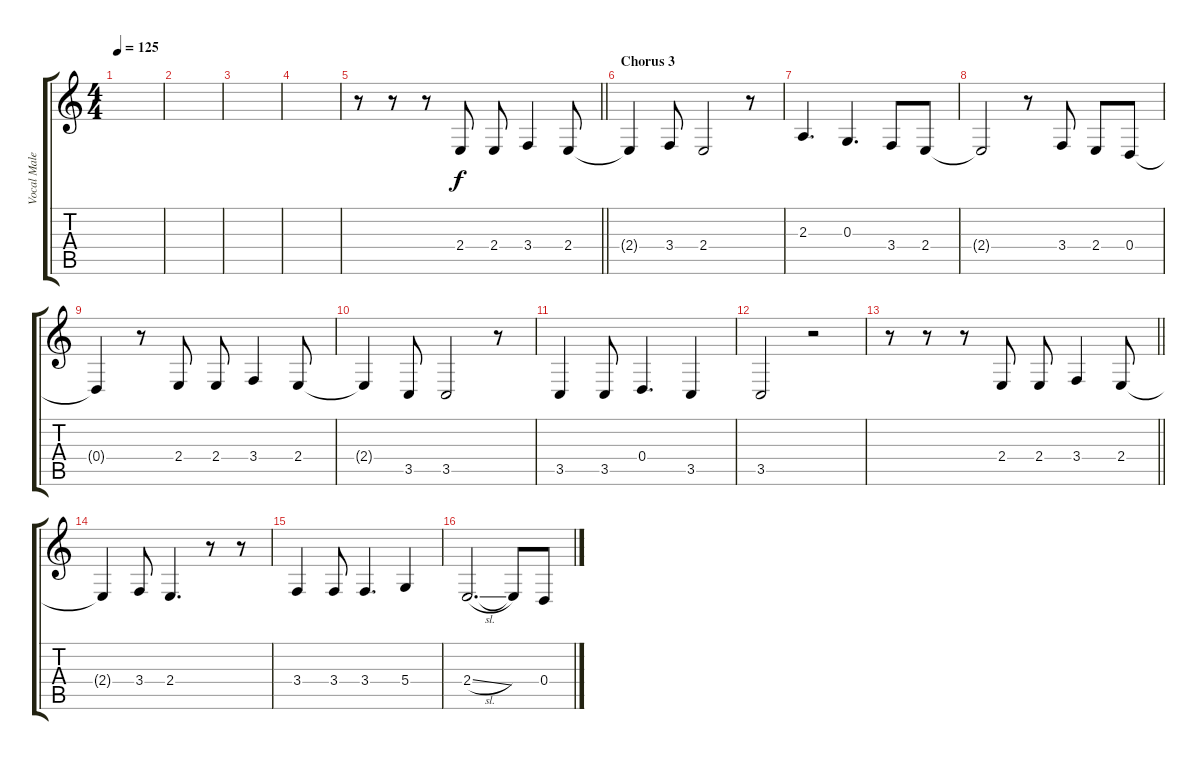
\track ("Vocal Male" "Vocal Male") {instrument lead2sawtooth}
\staff {score tabs}
\tuning (E4 B3 G3 D3 A2 E2) {hide}
\ts (4 4)
\tempo 125
\clef g2
\ks c
|
|
|
|
\barLineRight lightlight
r.8 r.8 r.8 2.4.8 2.4.8 3.4.4 2.4.8 |
\section ("" "Chorus 3")
2.4{t}.4 3.4.8 2.4.2 r.8 |
2.3.4{d} 0.3.4{d} 3.4.8 2.4.8 |
2.4{t}.2 r.8 3.4.8 2.4.8 0.4.8 |
0.4{t}.4 r.8 2.4.8 2.4.8 3.4.4 2.4.8 |
2.4{t}.4 3.5.8 3.5.2 r.8 |
3.5.4 3.5.8 0.4.4{d} 3.5.4 |
3.5.2 r.2 |
\barLineRight lightlight
r.8 r.8 r.8 2.4.8 2.4.8 3.4.4 2.4.8 |
2.4{t}.4 3.4.8 2.4.4{d} r.8 r.8 |
3.4.4 3.4.8 3.4.4{d} 5.4.4 |
2.4{sl}.2{d} 2.4{t}.8 0.4.8
